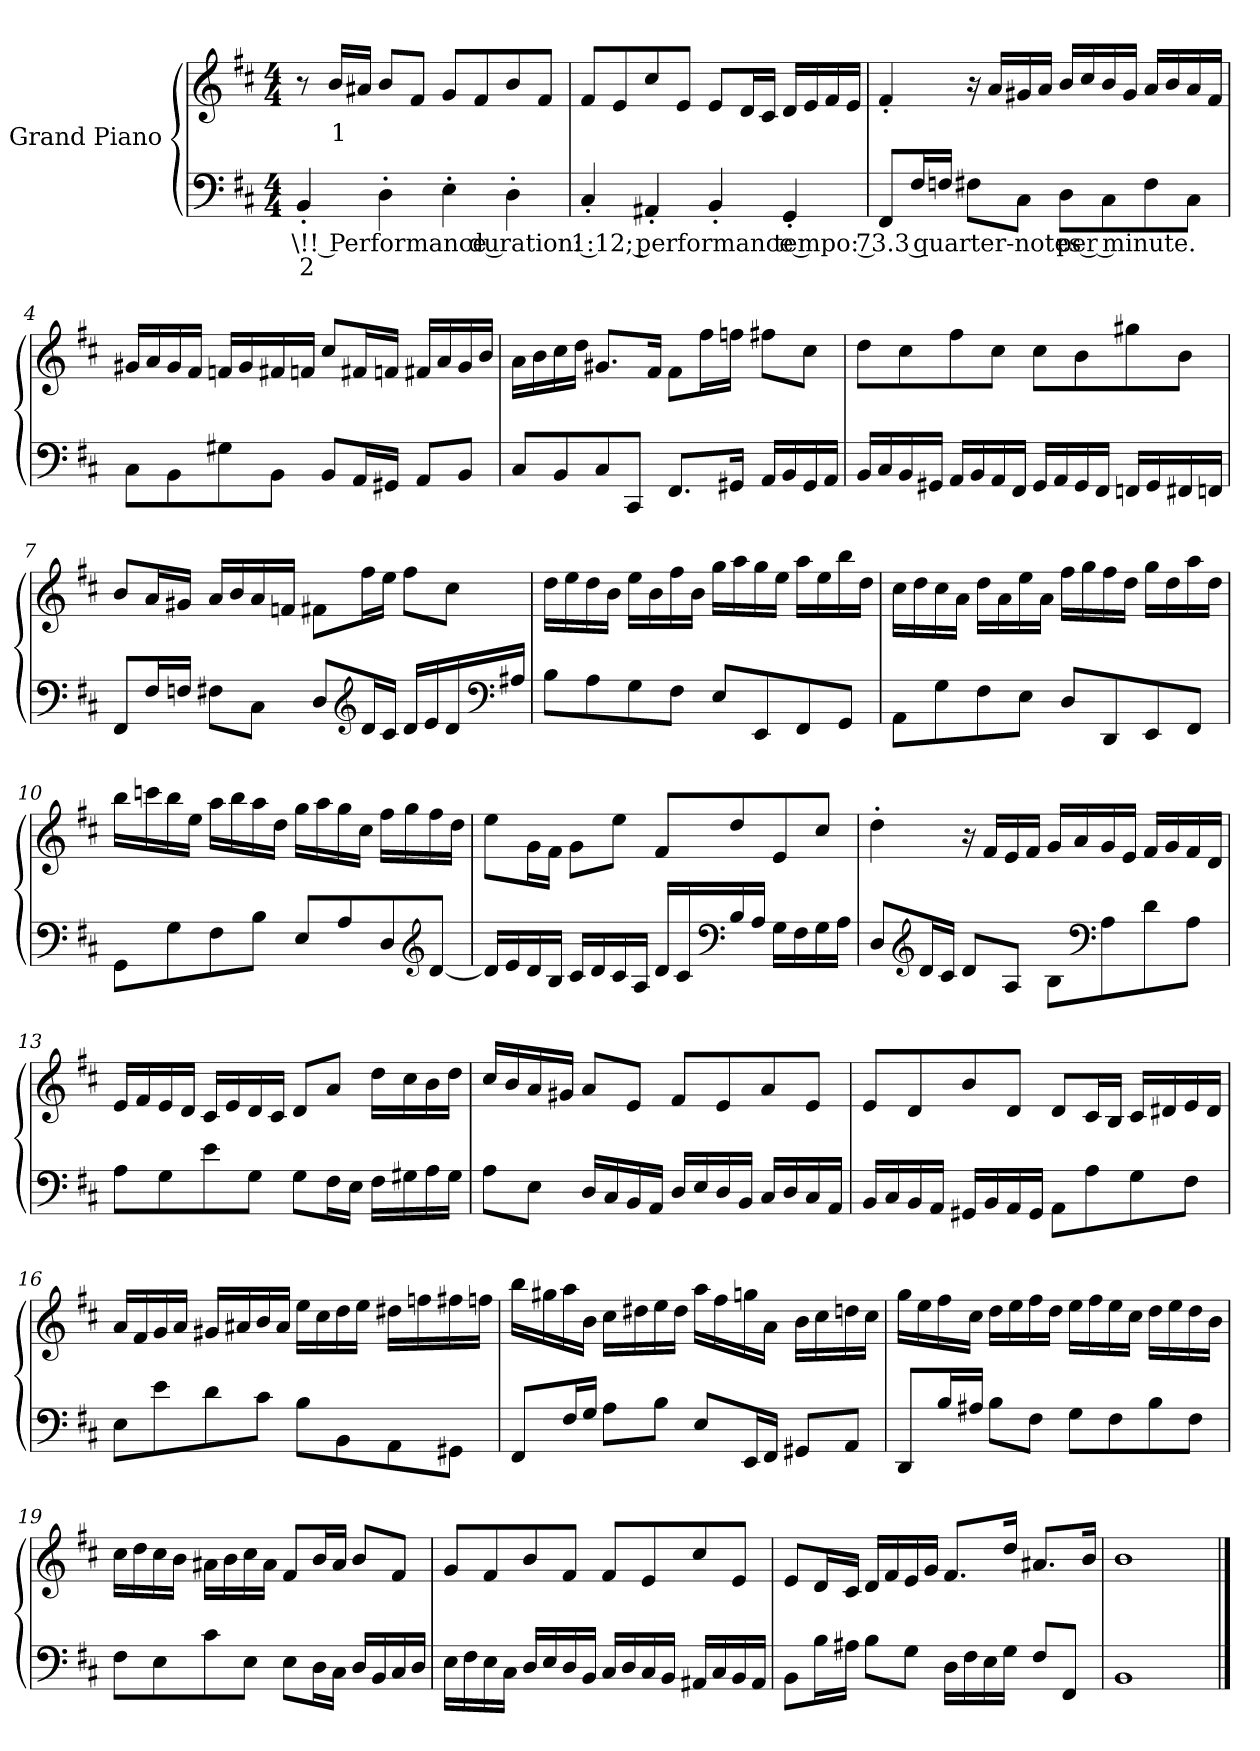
**kern	**text	**text	**kern	**text
*part2	*part2	*part2	*part1	*part1
*staff2	*staff2	*staff2	*staff1	*staff1
*I"Grand Piano	*	*	*I"Grand Piano	*
*clefF4	*	*	*clefG2	*
*k[f#c#]	*	*	*k[f#c#]	*
*M4/4	*	*	*M4/4	*
*MM73	*	*	*MM73	*
=1	=1	=1	=1	=1
!	!LO:LY:b	!LO:LY:b	!	!
4BB'i/	\!! Performance duration: 1:12; performance tempo: 73.3 quarter-notes per minute.	2	8r	.
!	!	!	!	!LO:LY:b
.	.	.	16bj/LL	1
.	.	.	16a#Xj/JJ	.
4D'i\	.	.	8bj/L	.
.	.	.	8f#j/J	.
4E'i\	.	.	8gj/L	.
.	.	.	8f#j/	.
4D'i\	.	.	8bj/	.
.	.	.	8f#j/J	.
!!LO:LB:g=z
=2	=2	=2	=2	=2
4C#'i/	.	.	8f#j/L	.
.	.	.	8ej/	.
4AA#X'i/	.	.	8cc#j/	.
.	.	.	8ej/J	.
4BB'i/	.	.	8ej/L	.
.	.	.	16dj/L	.
.	.	.	16c#j/JJ	.
4GG'i/	.	.	16dj/LL	.
.	.	.	16ej/	.
.	.	.	16f#j/	.
.	.	.	16ej/JJ	.
!!LO:LB:g=z
=3	=3	=3	=3	=3
8FF#i/L	.	.	4f#'j/	.
16F#i/L	.	.	.	.
16Fni/JJ	.	.	.	.
8F#Xi\L	.	.	16r	.
.	.	.	16aj/LL	.
8C#i\J	.	.	16g#Xj/	.
.	.	.	16aj/JJ	.
8Di\L	.	.	16bj/LL	.
.	.	.	16cc#j/	.
8C#i\	.	.	16bj/	.
.	.	.	16g#j/JJ	.
8F#i\	.	.	16aj/LL	.
.	.	.	16bj/	.
8C#i\J	.	.	16aj/	.
.	.	.	16f#j/JJ	.
=4	=4	=4	=4	=4
8C#i\L	.	.	16g#Xj/LL	.
.	.	.	16aj/	.
8BBi\	.	.	16g#j/	.
.	.	.	16f#j/JJ	.
8G#Xi\	.	.	16fnj/LL	.
.	.	.	16g#j/	.
8BBi\J	.	.	16f#Xj/	.
.	.	.	16fnj/JJ	.
8BBi/L	.	.	8cc#j/L	.
16AAi/L	.	.	16f#Xj/L	.
16GG#Xi/JJ	.	.	16fnj/JJ	.
8AAi/L	.	.	16f#Xj/LL	.
.	.	.	16aj/	.
8BBi/J	.	.	16g#j/	.
.	.	.	16bj/JJ	.
!!LO:LB:g=z
=5	=5	=5	=5	=5
8C#i/L	.	.	16aj\LL	.
.	.	.	16bj\	.
8BBi/	.	.	16cc#j\	.
.	.	.	16ddj\JJ	.
8C#i/	.	.	8.g#Xj/L	.
8CC#i/J	.	.	.	.
.	.	.	16f#j/Jk	.
8.FF#i/L	.	.	8f#j\L	.
.	.	.	16ff#j\L	.
16GG#Xi/Jk	.	.	16ffnj\JJ	.
16AAi/LL	.	.	8ff#Xj\L	.
16BBi/	.	.	.	.
16GG#i/	.	.	8cc#j\J	.
16AAi/JJ	.	.	.	.
=6	=6	=6	=6	=6
16BBi/LL	.	.	8ddj\L	.
16C#i/	.	.	.	.
16BBi/	.	.	8cc#j\	.
16GG#Xi/JJ	.	.	.	.
16AAi/LL	.	.	8ff#j\	.
16BBi/	.	.	.	.
16AAi/	.	.	8cc#j\J	.
16FF#i/JJ	.	.	.	.
16GG#i/LL	.	.	8cc#j\L	.
16AAi/	.	.	.	.
16GG#i/	.	.	8bj\	.
16FF#i/JJ	.	.	.	.
16FFni/LL	.	.	8gg#Xj\	.
16GG#i/	.	.	.	.
16FF#Xi/	.	.	8bj\J	.
16FFni/JJ	.	.	.	.
!!LO:LB:g=z
=7	=7	=7	=7	=7
8FF#i/L	.	.	8bj/L	.
16F#i/L	.	.	16aj/L	.
16Fni/JJ	.	.	16g#Xj/JJ	.
8F#Xi\L	.	.	16aj/LL	.
.	.	.	16bj/	.
8C#i\J	.	.	16aj/	.
.	.	.	16fnj/JJ	.
8Di/L	.	.	8f#Xj\L	.
*clefG2	*	*	*	*
16di/L	.	.	16ff#j\L	.
16c#i/JJ	.	.	16eej\JJ	.
16di/LL	.	.	8ff#j\L	.
16ei/	.	.	.	.
16di/	.	.	8cc#j\J	.
*clefF4	*	*	*	*
16A#Xi/JJ	.	.	.	.
=8	=8	=8	=8	=8
8Bi\L	.	.	16ddj\LL	.
.	.	.	16eej\	.
8Ai\	.	.	16ddj\	.
.	.	.	16bj\JJ	.
8Gi\	.	.	16eej\LL	.
.	.	.	16bj\	.
8F#i\J	.	.	16ff#j\	.
.	.	.	16bj\JJ	.
8Ei/L	.	.	16ggj\LL	.
.	.	.	16aaj\	.
8EEi/	.	.	16ggj\	.
.	.	.	16eej\JJ	.
8FF#i/	.	.	16aaj\LL	.
.	.	.	16eej\	.
8GGi/J	.	.	16bbj\	.
.	.	.	16ddj\JJ	.
!!LO:PB:g=z
=9	=9	=9	=9	=9
8AAi\L	.	.	16cc#j\LL	.
.	.	.	16ddj\	.
8Gi\	.	.	16cc#j\	.
.	.	.	16aj\JJ	.
8F#i\	.	.	16ddj\LL	.
.	.	.	16aj\	.
8Ei\J	.	.	16eej\	.
.	.	.	16aj\JJ	.
8Di/L	.	.	16ff#j\LL	.
.	.	.	16ggj\	.
8DDi/	.	.	16ff#j\	.
.	.	.	16ddj\JJ	.
8EEi/	.	.	16ggj\LL	.
.	.	.	16ddj\	.
8FF#i/J	.	.	16aaj\	.
.	.	.	16ddj\JJ	.
=10	=10	=10	=10	=10
8GGi\L	.	.	16bbj\LL	.
.	.	.	16cccnj\	.
8Gi\	.	.	16bbj\	.
.	.	.	16eej\JJ	.
8F#i\	.	.	16aaj\LL	.
.	.	.	16bbj\	.
8Bi\J	.	.	16aaj\	.
.	.	.	16ddj\JJ	.
8Ei/L	.	.	16ggj\LL	.
.	.	.	16aaj\	.
8Ai/	.	.	16ggj\	.
.	.	.	16cc#j\JJ	.
8Di/	.	.	16ff#j\LL	.
.	.	.	16ggj\	.
*clefG2	*	*	*	*
[8di/J	.	.	16ff#j\	.
.	.	.	16ddj\JJ	.
!!LO:LB:g=z
=11	=11	=11	=11	=11
16di/LL]	.	.	8eej\L	.
16ei/	.	.	.	.
16di/	.	.	16gj\L	.
16Bi/JJ	.	.	16f#j\JJ	.
16c#i/LL	.	.	8gj\L	.
16di/	.	.	.	.
16c#i/	.	.	8eej\J	.
16Ai/JJ	.	.	.	.
16di/LL	.	.	8f#j/L	.
16c#i/	.	.	.	.
*clefF4	*	*	*	*
16Bi/	.	.	8ddj/	.
16Ai/JJ	.	.	.	.
16Gi\LL	.	.	8ej/	.
16F#i\	.	.	.	.
16Gi\	.	.	8cc#j/J	.
16Ai\JJ	.	.	.	.
=12	=12	=12	=12	=12
8Di/L	.	.	4dd'j\	.
*clefG2	*	*	*	*
16di/L	.	.	.	.
16c#i/JJ	.	.	.	.
8di/L	.	.	16r	.
.	.	.	16f#j/LL	.
8Ai/J	.	.	16ej/	.
.	.	.	16f#j/JJ	.
8Bi\L	.	.	16gj/LL	.
.	.	.	16aj/	.
*clefF4	*	*	*	*
8Ai\	.	.	16gj/	.
.	.	.	16ej/JJ	.
8di\	.	.	16f#j/LL	.
.	.	.	16gj/	.
8Ai\J	.	.	16f#j/	.
.	.	.	16dj/JJ	.
!!LO:PB:g=z
=13	=13	=13	=13	=13
8Ai\L	.	.	16ej/LL	.
.	.	.	16f#j/	.
8Gi\	.	.	16ej/	.
.	.	.	16dj/JJ	.
8ei\	.	.	16c#j/LL	.
.	.	.	16ej/	.
8Gi\J	.	.	16dj/	.
.	.	.	16c#j/JJ	.
8Gi\L	.	.	8dj/L	.
16F#i\L	.	.	8aj/J	.
16Ei\JJ	.	.	.	.
16F#i\LL	.	.	16ddj\LL	.
16G#Xi\	.	.	16cc#j\	.
16Ai\	.	.	16bj\	.
16G#i\JJ	.	.	16ddj\JJ	.
=14	=14	=14	=14	=14
8Ai\L	.	.	16cc#j/LL	.
.	.	.	16bj/	.
8Ei\J	.	.	16aj/	.
.	.	.	16g#Xj/JJ	.
16Di/LL	.	.	8aj/L	.
16C#i/	.	.	.	.
16BBi/	.	.	8ej/J	.
16AAi/JJ	.	.	.	.
16Di/LL	.	.	8f#j/L	.
16Ei/	.	.	.	.
16Di/	.	.	8ej/	.
16BBi/JJ	.	.	.	.
16C#i/LL	.	.	8aj/	.
16Di/	.	.	.	.
16C#i/	.	.	8ej/J	.
16AAi/JJ	.	.	.	.
!!LO:LB:g=z
=15	=15	=15	=15	=15
16BBi/LL	.	.	8ej/L	.
16C#i/	.	.	.	.
16BBi/	.	.	8dj/	.
16AAi/JJ	.	.	.	.
16GG#Xi/LL	.	.	8bj/	.
16BBi/	.	.	.	.
16AAi/	.	.	8dj/J	.
16GG#i/JJ	.	.	.	.
8AAi\L	.	.	8dj/L	.
8Ai\	.	.	16c#j/L	.
.	.	.	16Bj/JJ	.
8Gi\	.	.	16c#j/LL	.
.	.	.	16d#Xj/	.
8F#i\J	.	.	16ej/	.
.	.	.	16d#j/JJ	.
=16	=16	=16	=16	=16
8Ei\L	.	.	16aj/LL	.
.	.	.	16f#j/	.
8ei\	.	.	16gj/	.
.	.	.	16aj/JJ	.
8di\	.	.	16g#Xj/LL	.
.	.	.	16a#Xj/	.
8c#i\J	.	.	16bj/	.
.	.	.	16a#j/JJ	.
8Bi\L	.	.	16eej\LL	.
.	.	.	16cc#j\	.
8BBi\	.	.	16ddj\	.
.	.	.	16eej\JJ	.
8AAi\	.	.	16dd#Xj\LL	.
.	.	.	16ffnj\	.
8GG#Xi\J	.	.	16ff#Xj\	.
.	.	.	16ffnj\JJ	.
!!LO:LB:g=z
=17	=17	=17	=17	=17
8FF#i/L	.	.	16bbj\LL	.
.	.	.	16gg#Xj\	.
16F#i/L	.	.	16aaj\	.
16Gi/JJ	.	.	16bj\JJ	.
8Ai\L	.	.	16cc#j\LL	.
.	.	.	16dd#Xj\	.
8Bi\J	.	.	16eej\	.
.	.	.	16dd#j\JJ	.
8Ei/L	.	.	16aaj\LL	.
.	.	.	16ff#j\	.
16EEi/L	.	.	16ggnj\	.
16FF#i/JJ	.	.	16aj\JJ	.
8GG#Xi/L	.	.	16bj\LL	.
.	.	.	16cc#j\	.
8AAi/J	.	.	16ddnj\	.
.	.	.	16cc#j\JJ	.
=18	=18	=18	=18	=18
8DDi/L	.	.	16ggj\LL	.
.	.	.	16eej\	.
16Bi/L	.	.	16ff#j\	.
16A#Xi/JJ	.	.	16cc#j\JJ	.
8Bi\L	.	.	16ddj\LL	.
.	.	.	16eej\	.
8F#i\J	.	.	16ff#j\	.
.	.	.	16ddj\JJ	.
8Gi\L	.	.	16eej\LL	.
.	.	.	16ff#j\	.
8F#i\	.	.	16eej\	.
.	.	.	16cc#j\JJ	.
8Bi\	.	.	16ddj\LL	.
.	.	.	16eej\	.
8F#i\J	.	.	16ddj\	.
.	.	.	16bj\JJ	.
!!LO:LB:g=z
=19	=19	=19	=19	=19
8F#i\L	.	.	16cc#j\LL	.
.	.	.	16ddj\	.
8Ei\	.	.	16cc#j\	.
.	.	.	16bj\JJ	.
8c#i\	.	.	16a#Xj\LL	.
.	.	.	16bj\	.
8Ei\J	.	.	16cc#j\	.
.	.	.	16a#j\JJ	.
8Ei\L	.	.	8f#j/L	.
16Di\L	.	.	16bj/L	.
16C#i\JJ	.	.	16a#j/JJ	.
16Di/LL	.	.	8bj/L	.
16BBi/	.	.	.	.
16C#i/	.	.	8f#j/J	.
16Di/JJ	.	.	.	.
=20	=20	=20	=20	=20
16Ei\LL	.	.	8gj/L	.
16F#i\	.	.	.	.
16Ei\	.	.	8f#j/	.
16C#i\JJ	.	.	.	.
16Di/LL	.	.	8bj/	.
16Ei/	.	.	.	.
16Di/	.	.	8f#j/J	.
16BBi/JJ	.	.	.	.
16C#i/LL	.	.	8f#j/L	.
16Di/	.	.	.	.
16C#i/	.	.	8ej/	.
16BBi/JJ	.	.	.	.
16AA#Xi/LL	.	.	8cc#j/	.
16C#i/	.	.	.	.
16BBi/	.	.	8ej/J	.
16AA#i/JJ	.	.	.	.
!!LO:LB:g=z
=21	=21	=21	=21	=21
8BBi\L	.	.	8ej/L	.
16Bi\L	.	.	16dj/L	.
16A#Xi\JJ	.	.	16c#j/JJ	.
8Bi\L	.	.	16dj/LL	.
.	.	.	16f#j/	.
8Gi\J	.	.	16ej/	.
.	.	.	16gj/JJ	.
16Di\LL	.	.	8.f#j/L	.
16F#i\	.	.	.	.
16Ei\	.	.	.	.
16Gi\JJ	.	.	16ddj/Jk	.
8F#i/L	.	.	8.a#Xj/L	.
8FF#i/J	.	.	.	.
.	.	.	16bj/Jk	.
=22	=22	=22	=22	=22
1BBi	.	.	1bj	.
==	==	==	==	==
*-	*-	*-	*-	*-
